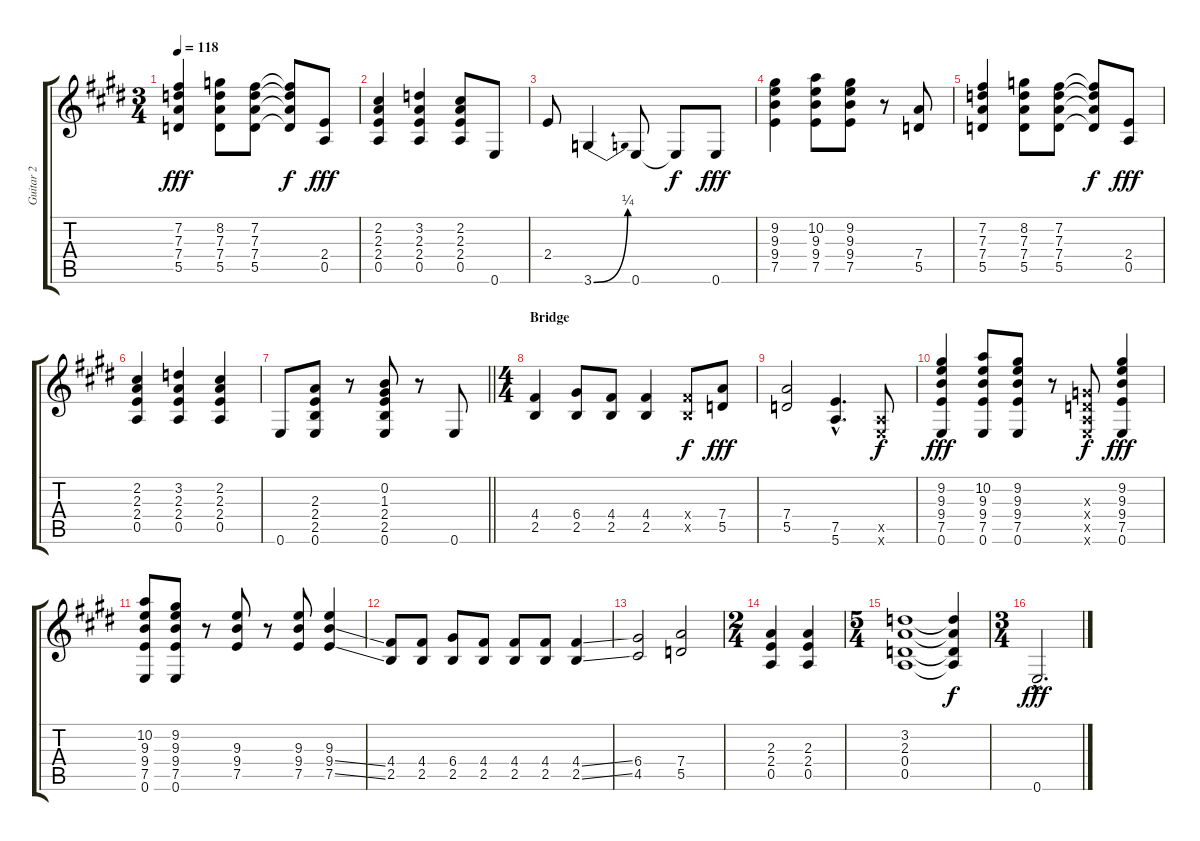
\track ("Guitar 2" "Guitar 2") {instrument distortionguitar}
\staff {score tabs}
\tuning (E4 B3 G3 D3 A2 E2) {hide}
\ts (3 4)
\tempo 118
\clef g2
\ks e
(7.2 7.3 7.4 5.5).4{dy fff} (8.2 7.3 7.4 5.5).8 (7.2 7.3 7.4 5.5).8 (7.2{t} 7.3{t} 7.4{t} 5.5{t}).8{dy f} (2.4 0.5).8{dy fff} |
(2.2 2.3 2.4 0.5).4 (3.2 2.3 2.4 0.5).4 (2.2 2.3 2.4 0.5).8 0.6.8 |
2.4.8 3.6{be (bend 0 0 60 1)}.4 0.6.8 0.6{t}.8{dy f} 0.6.8{dy fff} |
(9.2 9.3 9.4 7.5).4 (10.2 9.3 9.4 7.5).8 (9.2 9.3 9.4 7.5).8 r.8 (7.4 5.5).8 |
(7.2 7.3 7.4 5.5).4 (8.2 7.3 7.4 5.5).8 (7.2 7.3 7.4 5.5).8 (7.2{t} 7.3{t} 7.4{t} 5.5{t}).8{dy f} (2.4 0.5).8{dy fff} |
(2.2 2.3 2.4 0.5).4 (3.2 2.3 2.4 0.5).4 (2.2 2.3 2.4 0.5).4 |
\barLineRight lightlight
0.6.8 (2.3 2.4 2.5 0.6).8 r.8 (0.2 1.3 2.4 2.5 0.6).8 r.8 0.6.8 |
\ts (4 4)
\section ("" "Bridge")
(4.4 2.5).4 (6.4 2.5).8 (4.4 2.5).8 (4.4 2.5).4 (4.4{x} 2.5{x}).8{dy f} (7.4 5.5).8{dy fff} |
(7.4 5.5).2 (7.5{hac} 5.6{hac}).4{d} (0.5{x} 0.6{x}).8{dy f} |
(9.2 9.3 9.4 7.5 0.6).4{dy fff} (10.2 9.3 9.4 7.5 0.6).8 (9.2 9.3 9.4 7.5 0.6).8 r.8 (0.3{x} 0.4{x} 0.5{x} 0.6{x}).8{dy f} (9.2 9.3 9.4 7.5 0.6).4{dy fff} |
(10.2 9.3 9.4 7.5 0.6).8 (9.2 9.3 9.4 7.5 0.6).8 r.8 (9.3 9.4 7.5).8 r.8 (9.3 9.4 7.5).8 (9.3 9.4{ss} 7.5{ss}).4 |
(4.4 2.5).8 (4.4 2.5).8 (6.4 2.5).8 (4.4 2.5).8 (4.4 2.5).8 (4.4 2.5).8 (4.4{ss} 2.5{ss}).4 |
(6.4 4.5).2 (7.4 5.5).2 |
\ts (2 4)
(2.3 2.4 0.5).4 (2.3 2.4 0.5).4 |
\ts (5 4)
(3.2 2.3 0.4 0.5).1 (3.2{t} 2.3{t} 0.4{t} 0.5{t}).4{dy f} |
\ts (3 4)
0.6{hac}.2{d dy fff}
